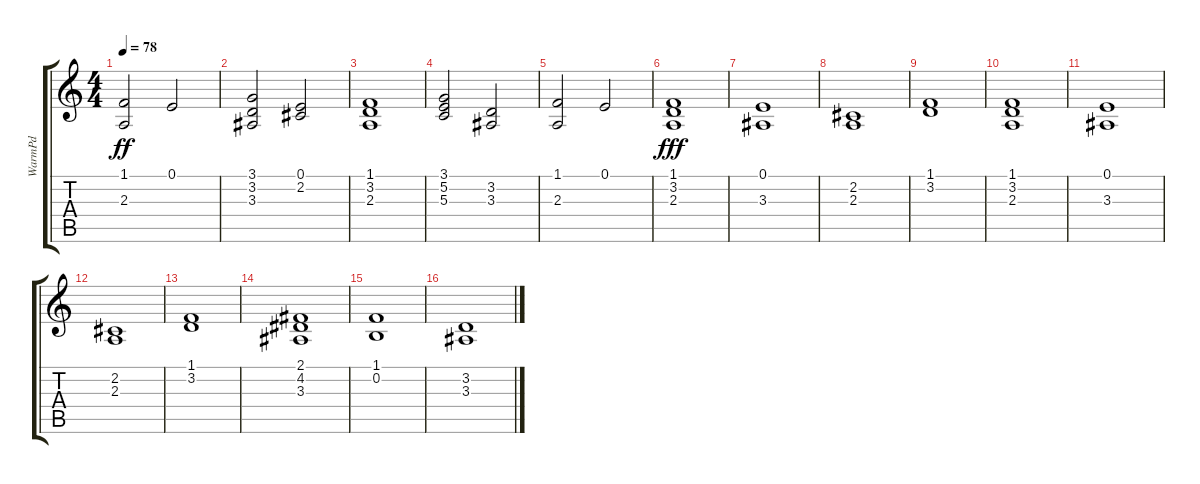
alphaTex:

\track ("WarmPd" "WarmPd") {instrument pad2warm}
\staff {score tabs}
\tuning (E4 B3 G3 D3 A2 E2) {hide}
\ts (4 4)
\tempo 78
\clef g2
\ks c
(1.1 2.3).2{dy ff} 0.1.2 |
(3.1 3.2 3.3).2 (0.1 2.2).2 |
(1.1 3.2 2.3).1 |
(3.1 5.2 5.3).2 (3.2 3.3).2 |
(1.1 2.3).2 0.1.2 |
(1.1 3.2 2.3).1{dy fff} |
(0.1 3.3).1 |
(2.2 2.3).1 |
(1.1 3.2).1 |
(1.1 3.2 2.3).1 |
(0.1 3.3).1 |
(2.2 2.3).1 |
(1.1 3.2).1 |
(2.1 4.2 3.3).1 |
(1.1 0.2).1 |
(3.2 3.3).1
